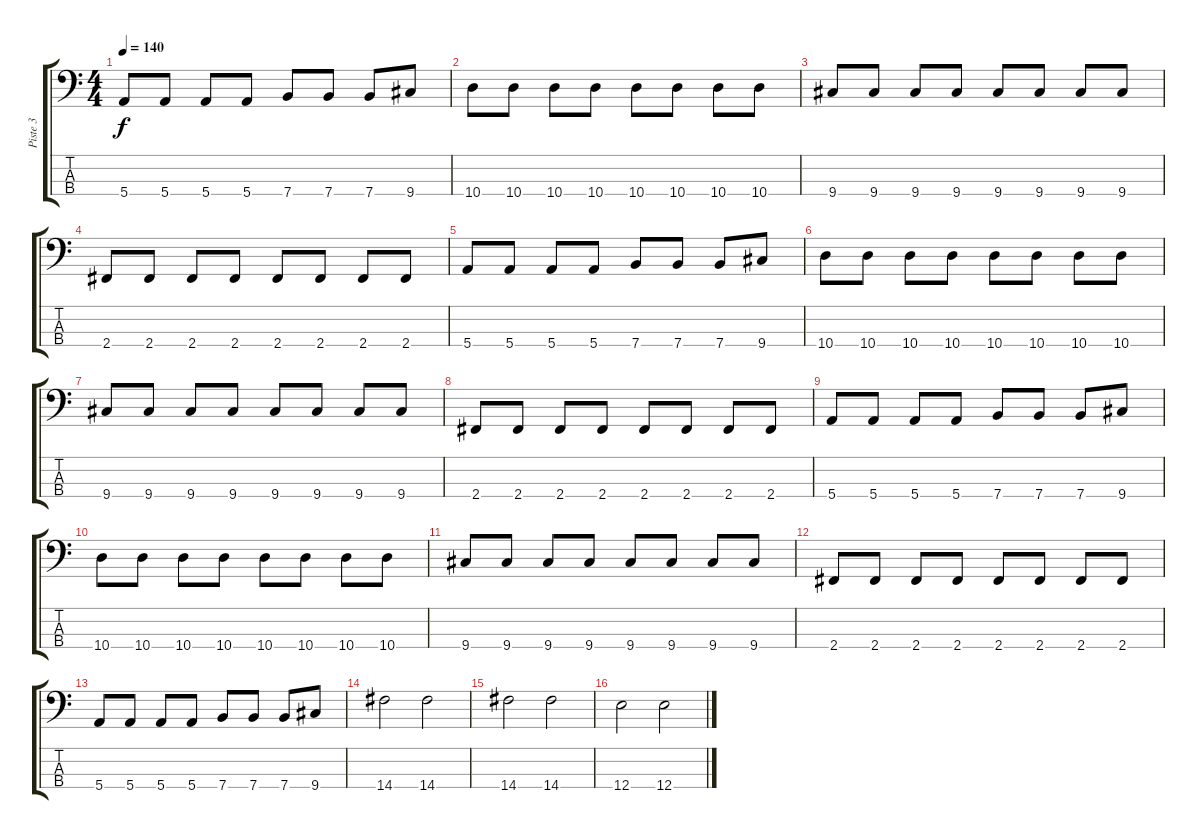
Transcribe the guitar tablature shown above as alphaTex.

\track ("Piste 3" "Piste 3") {instrument electricbassfinger}
\staff {score tabs}
\tuning (G2 D2 A1 E1) {hide}
\ts (4 4)
\tempo 140
\clef f4
\ks c
5.4.8{dy f} 5.4.8 5.4.8 5.4.8 7.4.8 7.4.8 7.4.8 9.4.8 |
10.4.8 10.4.8 10.4.8 10.4.8 10.4.8 10.4.8 10.4.8 10.4.8 |
9.4.8 9.4.8 9.4.8 9.4.8 9.4.8 9.4.8 9.4.8 9.4.8 |
2.4.8 2.4.8 2.4.8 2.4.8 2.4.8 2.4.8 2.4.8 2.4.8 |
5.4.8 5.4.8 5.4.8 5.4.8 7.4.8 7.4.8 7.4.8 9.4.8 |
10.4.8 10.4.8 10.4.8 10.4.8 10.4.8 10.4.8 10.4.8 10.4.8 |
9.4.8 9.4.8 9.4.8 9.4.8 9.4.8 9.4.8 9.4.8 9.4.8 |
2.4.8 2.4.8 2.4.8 2.4.8 2.4.8 2.4.8 2.4.8 2.4.8 |
5.4.8 5.4.8 5.4.8 5.4.8 7.4.8 7.4.8 7.4.8 9.4.8 |
10.4.8 10.4.8 10.4.8 10.4.8 10.4.8 10.4.8 10.4.8 10.4.8 |
9.4.8 9.4.8 9.4.8 9.4.8 9.4.8 9.4.8 9.4.8 9.4.8 |
2.4.8 2.4.8 2.4.8 2.4.8 2.4.8 2.4.8 2.4.8 2.4.8 |
5.4.8 5.4.8 5.4.8 5.4.8 7.4.8 7.4.8 7.4.8 9.4.8 |
14.4.2 14.4.2 |
14.4.2 14.4.2 |
12.4.2 12.4.2
